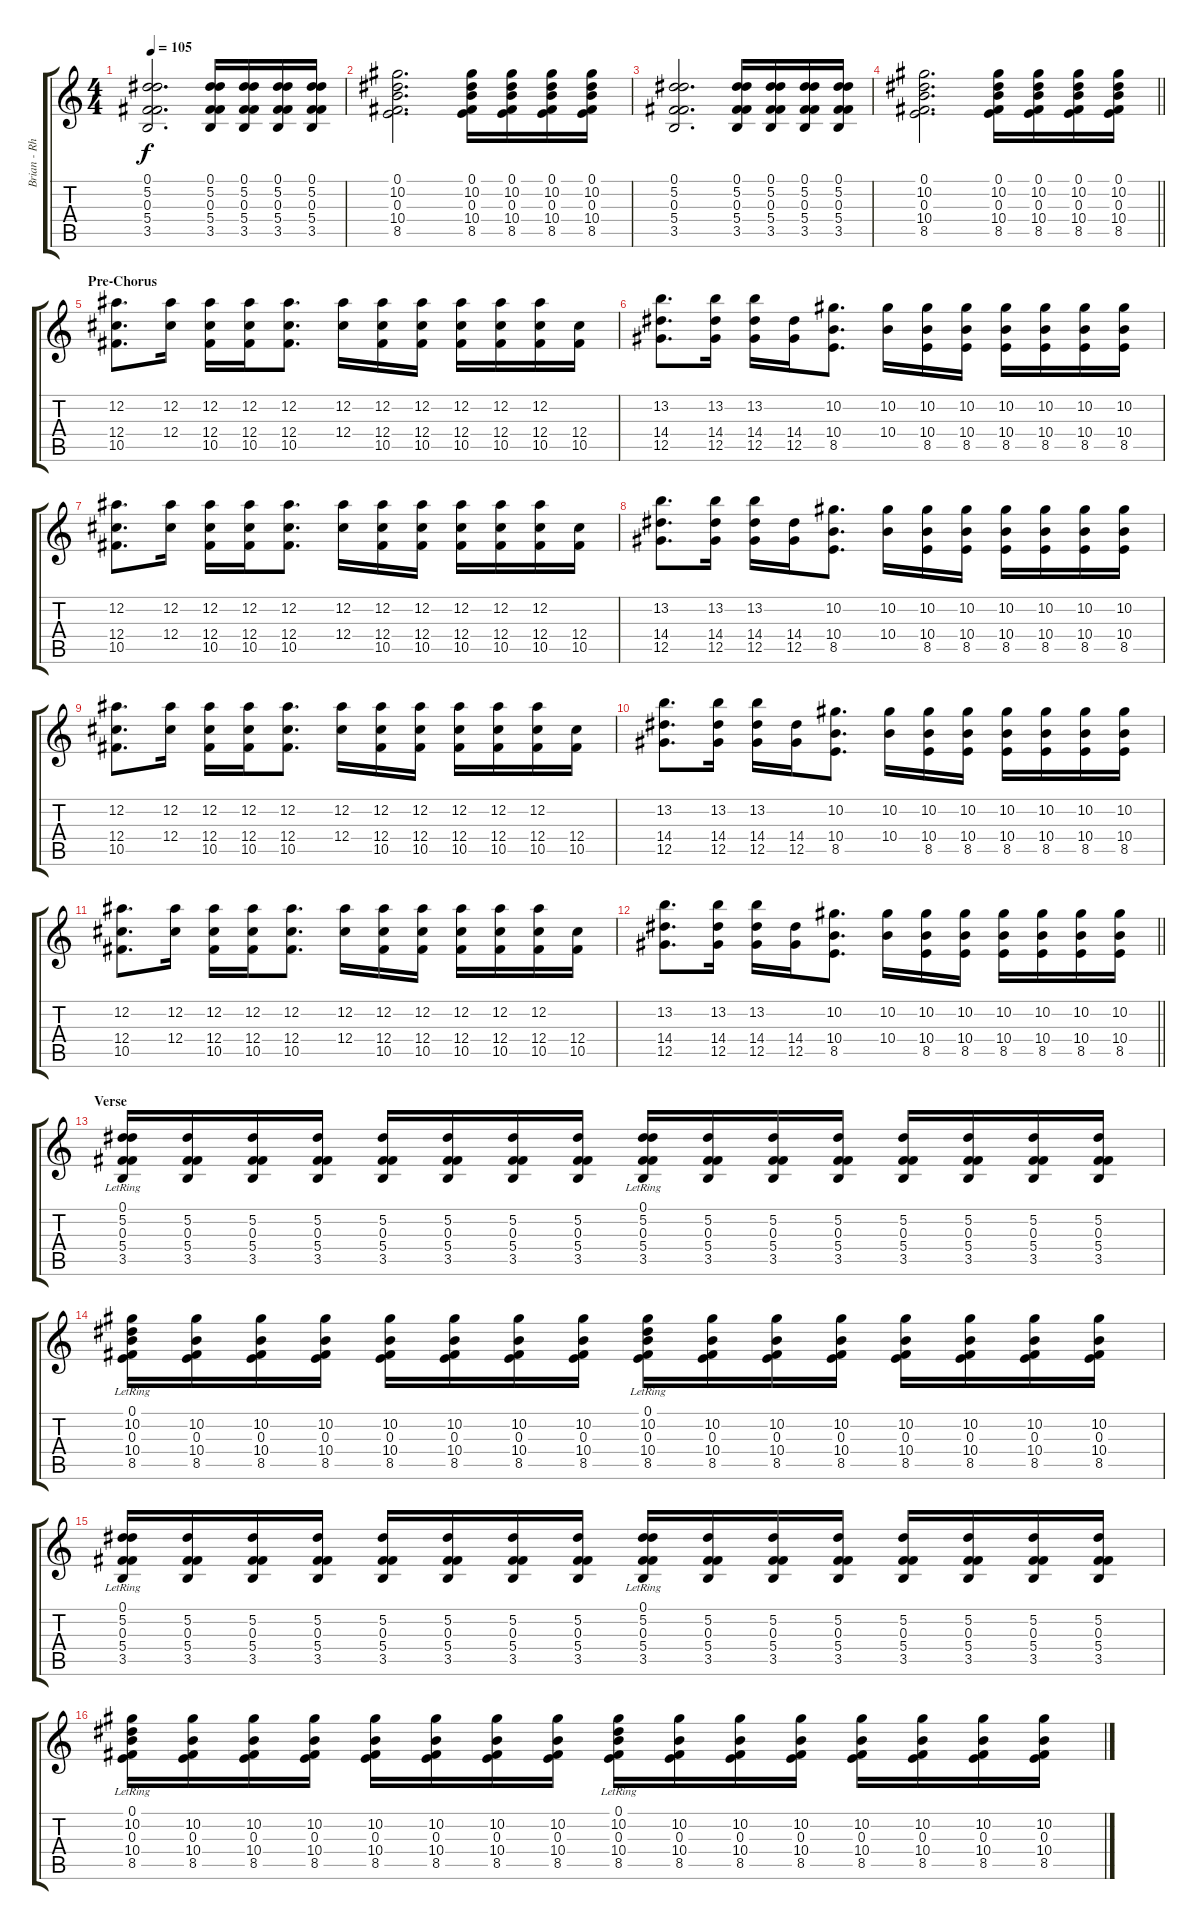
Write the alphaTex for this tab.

\track ("Brian - Rhythm Guitar" "Brian - Rh") {instrument acousticguitarsteel}
\staff {score tabs}
\tuning (Eb4 Bb3 Gb3 Db3 Ab2 Eb2) {hide}
\ts (4 4)
\tempo 105
\clef g2
\ks c
(0.1 5.2 0.3 5.4 3.5).2{d dy f} (0.1 5.2 0.3 5.4 3.5).16 (0.1 5.2 0.3 5.4 3.5).16 (0.1 5.2 0.3 5.4 3.5).16 (0.1 5.2 0.3 5.4 3.5).16 |
(0.1 10.2 0.3 10.4 8.5).2{d} (0.1 10.2 0.3 10.4 8.5).16 (0.1 10.2 0.3 10.4 8.5).16 (0.1 10.2 0.3 10.4 8.5).16 (0.1 10.2 0.3 10.4 8.5).16 |
(0.1 5.2 0.3 5.4 3.5).2{d} (0.1 5.2 0.3 5.4 3.5).16 (0.1 5.2 0.3 5.4 3.5).16 (0.1 5.2 0.3 5.4 3.5).16 (0.1 5.2 0.3 5.4 3.5).16 |
\barLineRight lightlight
(0.1 10.2 0.3 10.4 8.5).2{d} (0.1 10.2 0.3 10.4 8.5).16 (0.1 10.2 0.3 10.4 8.5).16 (0.1 10.2 0.3 10.4 8.5).16 (0.1 10.2 0.3 10.4 8.5).16 |
\section ("" "Pre-Chorus")
(12.2 12.4 10.5).8{d} (12.2 12.4).16 (12.2 12.4 10.5).16 (12.2 12.4 10.5).16 (12.2 12.4 10.5).8{d} (12.2 12.4).16 (12.2 12.4 10.5).16 (12.2 12.4 10.5).16 (12.2 12.4 10.5).16 (12.2 12.4 10.5).16 (12.2 12.4 10.5).16 (12.4 10.5).16 |
(13.2 14.4 12.5).8{d} (13.2 14.4 12.5).16 (13.2 14.4 12.5).16 (14.4 12.5).16 (10.2 10.4 8.5).8{d} (10.2 10.4).16 (10.2 10.4 8.5).16 (10.2 10.4 8.5).16 (10.2 10.4 8.5).16 (10.2 10.4 8.5).16 (10.2 10.4 8.5).16 (10.2 10.4 8.5).16 |
(12.2 12.4 10.5).8{d} (12.2 12.4).16 (12.2 12.4 10.5).16 (12.2 12.4 10.5).16 (12.2 12.4 10.5).8{d} (12.2 12.4).16 (12.2 12.4 10.5).16 (12.2 12.4 10.5).16 (12.2 12.4 10.5).16 (12.2 12.4 10.5).16 (12.2 12.4 10.5).16 (12.4 10.5).16 |
(13.2 14.4 12.5).8{d} (13.2 14.4 12.5).16 (13.2 14.4 12.5).16 (14.4 12.5).16 (10.2 10.4 8.5).8{d} (10.2 10.4).16 (10.2 10.4 8.5).16 (10.2 10.4 8.5).16 (10.2 10.4 8.5).16 (10.2 10.4 8.5).16 (10.2 10.4 8.5).16 (10.2 10.4 8.5).16 |
(12.2 12.4 10.5).8{d} (12.2 12.4).16 (12.2 12.4 10.5).16 (12.2 12.4 10.5).16 (12.2 12.4 10.5).8{d} (12.2 12.4).16 (12.2 12.4 10.5).16 (12.2 12.4 10.5).16 (12.2 12.4 10.5).16 (12.2 12.4 10.5).16 (12.2 12.4 10.5).16 (12.4 10.5).16 |
(13.2 14.4 12.5).8{d} (13.2 14.4 12.5).16 (13.2 14.4 12.5).16 (14.4 12.5).16 (10.2 10.4 8.5).8{d} (10.2 10.4).16 (10.2 10.4 8.5).16 (10.2 10.4 8.5).16 (10.2 10.4 8.5).16 (10.2 10.4 8.5).16 (10.2 10.4 8.5).16 (10.2 10.4 8.5).16 |
(12.2 12.4 10.5).8{d} (12.2 12.4).16 (12.2 12.4 10.5).16 (12.2 12.4 10.5).16 (12.2 12.4 10.5).8{d} (12.2 12.4).16 (12.2 12.4 10.5).16 (12.2 12.4 10.5).16 (12.2 12.4 10.5).16 (12.2 12.4 10.5).16 (12.2 12.4 10.5).16 (12.4 10.5).16 |
\barLineRight lightlight
(13.2 14.4 12.5).8{d} (13.2 14.4 12.5).16 (13.2 14.4 12.5).16 (14.4 12.5).16 (10.2 10.4 8.5).8{d} (10.2 10.4).16 (10.2 10.4 8.5).16 (10.2 10.4 8.5).16 (10.2 10.4 8.5).16 (10.2 10.4 8.5).16 (10.2 10.4 8.5).16 (10.2 10.4 8.5).16 |
\section ("" "Verse")
(0.1{lr} 5.2 0.3 5.4 3.5).16 (5.2 0.3 5.4 3.5).16 (5.2 0.3 5.4 3.5).16 (5.2 0.3 5.4 3.5).16 (5.2 0.3 5.4 3.5).16 (5.2 0.3 5.4 3.5).16 (5.2 0.3 5.4 3.5).16 (5.2 0.3 5.4 3.5).16 (0.1{lr} 5.2 0.3 5.4 3.5).16 (5.2 0.3 5.4 3.5).16 (5.2 0.3 5.4 3.5).16 (5.2 0.3 5.4 3.5).16 (5.2 0.3 5.4 3.5).16 (5.2 0.3 5.4 3.5).16 (5.2 0.3 5.4 3.5).16 (5.2 0.3 5.4 3.5).16 |
(0.1{lr} 10.2 0.3 10.4 8.5).16 (10.2 0.3 10.4 8.5).16 (10.2 0.3 10.4 8.5).16 (10.2 0.3 10.4 8.5).16 (10.2 0.3 10.4 8.5).16 (10.2 0.3 10.4 8.5).16 (10.2 0.3 10.4 8.5).16 (10.2 0.3 10.4 8.5).16 (0.1{lr} 10.2 0.3 10.4 8.5).16 (10.2 0.3 10.4 8.5).16 (10.2 0.3 10.4 8.5).16 (10.2 0.3 10.4 8.5).16 (10.2 0.3 10.4 8.5).16 (10.2 0.3 10.4 8.5).16 (10.2 0.3 10.4 8.5).16 (10.2 0.3 10.4 8.5).16 |
(0.1{lr} 5.2 0.3 5.4 3.5).16 (5.2 0.3 5.4 3.5).16 (5.2 0.3 5.4 3.5).16 (5.2 0.3 5.4 3.5).16 (5.2 0.3 5.4 3.5).16 (5.2 0.3 5.4 3.5).16 (5.2 0.3 5.4 3.5).16 (5.2 0.3 5.4 3.5).16 (0.1{lr} 5.2 0.3 5.4 3.5).16 (5.2 0.3 5.4 3.5).16 (5.2 0.3 5.4 3.5).16 (5.2 0.3 5.4 3.5).16 (5.2 0.3 5.4 3.5).16 (5.2 0.3 5.4 3.5).16 (5.2 0.3 5.4 3.5).16 (5.2 0.3 5.4 3.5).16 |
(0.1{lr} 10.2 0.3 10.4 8.5).16 (10.2 0.3 10.4 8.5).16 (10.2 0.3 10.4 8.5).16 (10.2 0.3 10.4 8.5).16 (10.2 0.3 10.4 8.5).16 (10.2 0.3 10.4 8.5).16 (10.2 0.3 10.4 8.5).16 (10.2 0.3 10.4 8.5).16 (0.1{lr} 10.2 0.3 10.4 8.5).16 (10.2 0.3 10.4 8.5).16 (10.2 0.3 10.4 8.5).16 (10.2 0.3 10.4 8.5).16 (10.2 0.3 10.4 8.5).16 (10.2 0.3 10.4 8.5).16 (10.2 0.3 10.4 8.5).16 (10.2 0.3 10.4 8.5).16
